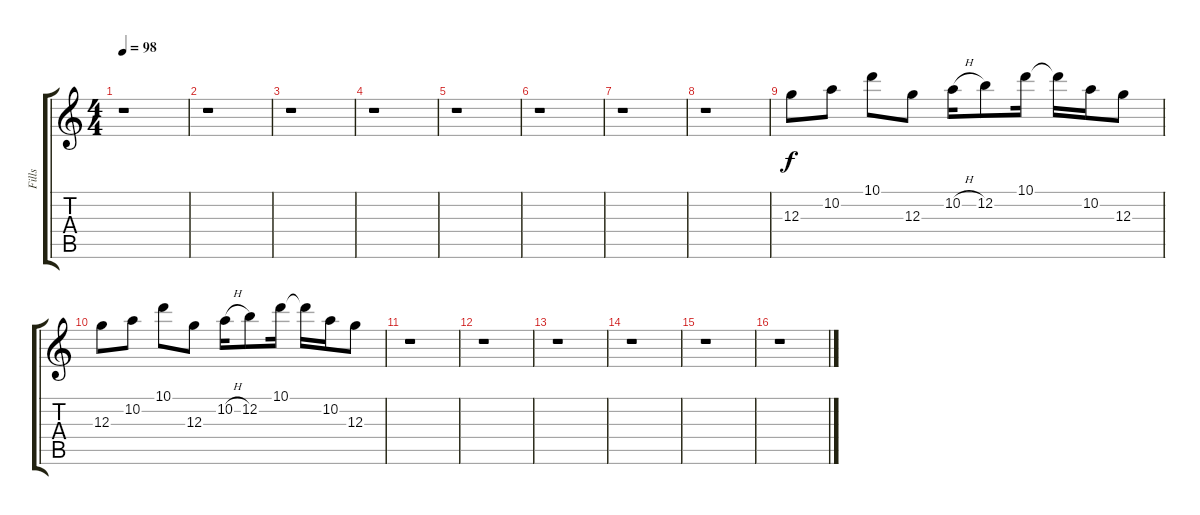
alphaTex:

\track ("Fills" "Fills") {instrument electricguitarclean}
\staff {score tabs}
\tuning (E4 B3 G3 D3 A2 E2) {hide}
\ts (4 4)
\tempo 98
\clef g2
\ks c
r.1{dy f} |
r.1 |
r.1 |
r.1 |
r.1 |
r.1 |
r.1 |
r.1 |
12.3.8 10.2.8 10.1.8 12.3.8 10.2{h}.16 12.2.8 10.1.16 10.1{t}.16 10.2.16 12.3.8 |
12.3.8 10.2.8 10.1.8 12.3.8 10.2{h}.16 12.2.8 10.1.16 10.1{t}.16 10.2.16 12.3.8 |
r.1 |
r.1 |
r.1 |
r.1 |
r.1 |
r.1
